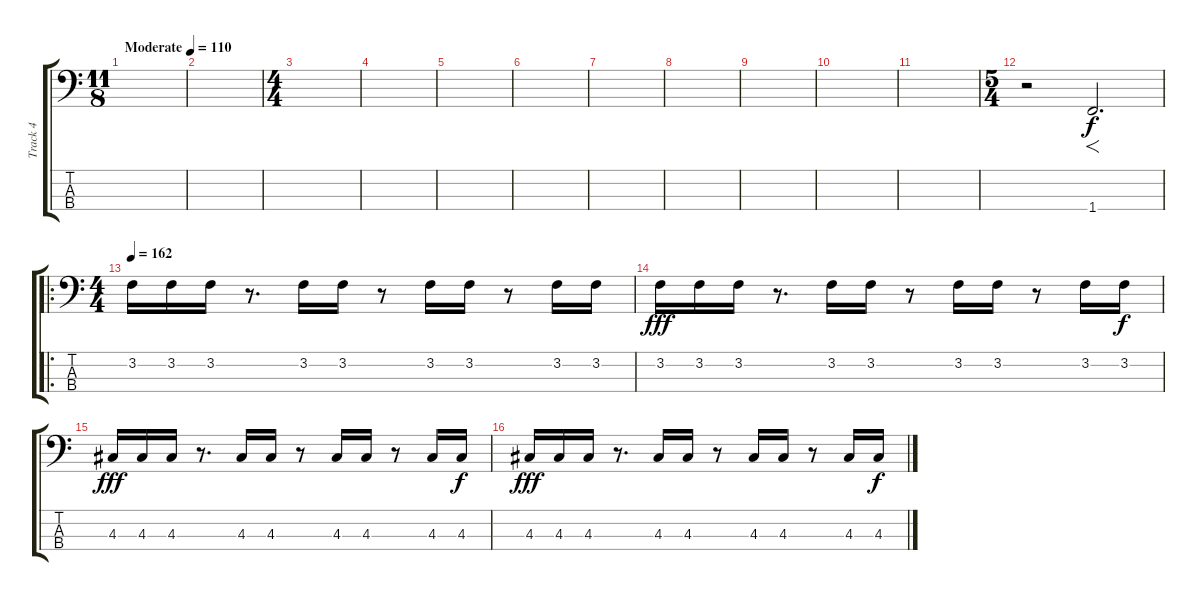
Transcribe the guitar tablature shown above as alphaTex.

\track ("Track 4" "Track 4") {instrument electricbassfinger}
\staff {score tabs}
\tuning (G2 D2 A1 E1) {hide}
\ts (11 8)
\tempo (110 "Moderate")
\clef f4
\ks c
|
|
\ts (4 4)
|
|
|
|
|
|
|
|
|
\ts (5 4)
r.2 1.4.2{f d} |
\ro
\ts (4 4)
\tempo 162
3.2.16 3.2.16 3.2.16 r.8{d} 3.2.16 3.2.16 r.8 3.2.16 3.2.16 r.8 3.2.16 3.2.16{dy f} |
3.2.16{dy fff} 3.2.16 3.2.16 r.8{d} 3.2.16 3.2.16 r.8 3.2.16 3.2.16 r.8 3.2.16 3.2.16{dy f} |
4.3.16{dy fff} 4.3.16 4.3.16 r.8{d} 4.3.16 4.3.16 r.8 4.3.16 4.3.16 r.8 4.3.16 4.3.16{dy f} |
4.3.16{dy fff} 4.3.16 4.3.16 r.8{d} 4.3.16 4.3.16 r.8 4.3.16 4.3.16 r.8 4.3.16 4.3.16{dy f}
